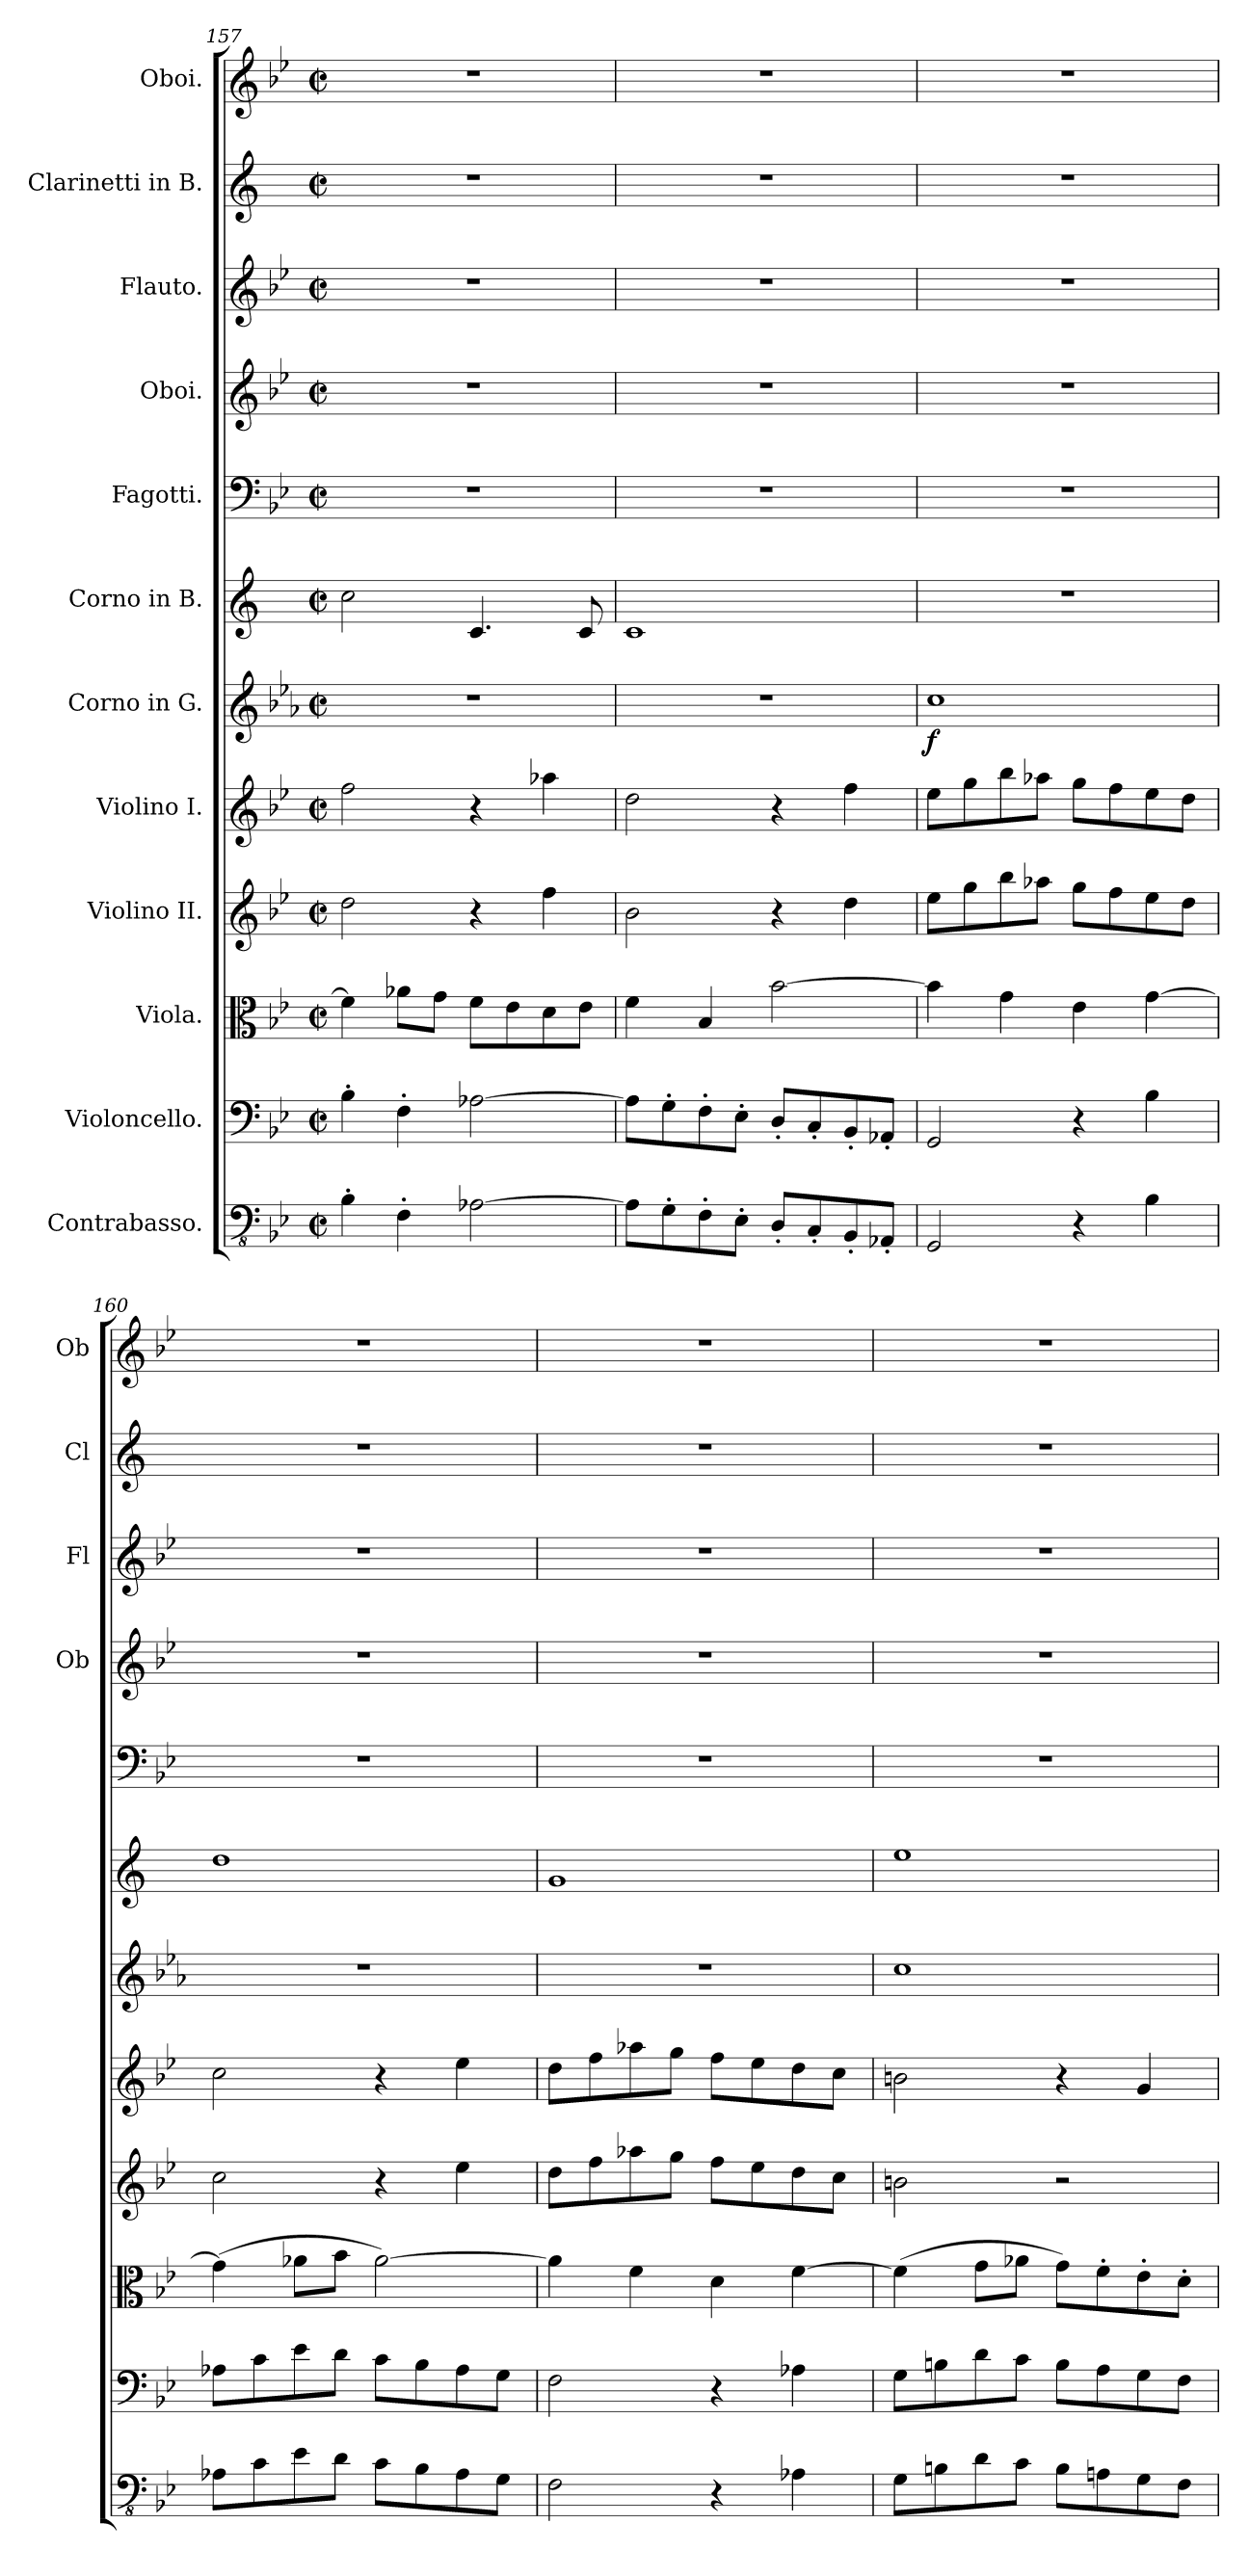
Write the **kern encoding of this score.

**kern	**kern	**kern	**kern	**kern	**kern	**dynam	**kern	**kern	**kern	**kern	**kern	**kern
*part12	*part11	*part10	*part9	*part8	*part7	*part7	*part6	*part5	*part4	*part3	*part2	*part1
*staff12	*staff11	*staff10	*staff9	*staff8	*staff7	*staff7	*staff6	*staff5	*staff4	*staff3	*staff2	*staff1
*I"Contrabasso.	*I"Violoncello.	*I"Viola.	*I"Violino II.	*I"Violino I.	*I"Corno in G.	*	*I"Corno in B.	*I"Fagotti.	*I"Oboi.	*I"Flauto.	*I"Clarinetti in B.	*I"Oboi.
*	*	*	*	*	*	*	*	*	*I'Ob	*I'Fl	*I'Cl	*I'Ob
*clefFv4	*clefF4	*clefC3	*clefG2	*clefG2	*clefG2	*	*clefG2	*clefF4	*clefG2	*clefG2	*clefG2	*clefG2
*	*	*	*	*	*ITrd3c5	*	*ITrd1c2	*	*	*	*ITrd1c2	*
*k[b-e-]	*k[b-e-]	*k[b-e-]	*k[b-e-]	*k[b-e-]	*k[b-e-]	*	*k[b-e-]	*k[b-e-]	*k[b-e-]	*k[b-e-]	*k[b-e-]	*k[b-e-]
*M2/2	*M2/2	*M2/2	*M2/2	*M2/2	*M2/2	*	*M2/2	*M2/2	*M2/2	*M2/2	*M2/2	*M2/2
*met(c|)	*met(c|)	*met(c|)	*met(c|)	*met(c|)	*met(c|)	*	*met(c|)	*met(c|)	*met(c|)	*met(c|)	*met(c|)	*met(c|)
=157	=157	=157	=157	=157	=157	=157	=157	=157	=157	=157	=157	=157
4BB-'\	4B-'\	4f\]	2dd\	2ff\	1r	.	2b-\	1r	1r	1r	1r	1r
4FF'\	4F'\	8a-X\L	.	.	.	.	.	.	.	.	.	.
.	.	8g\J	.	.	.	.	.	.	.	.	.	.
[2AA-X\	[2A-X\	8f\L	4r	4r	.	.	4.B-/	.	.	.	.	.
.	.	8e-\	.	.	.	.	.	.	.	.	.	.
.	.	8d\	4ff\	4aa-X\	.	.	.	.	.	.	.	.
.	.	8e-\J	.	.	.	.	8B-/	.	.	.	.	.
!!LO:PB:g=z
=158	=158	=158	=158	=158	=158	=158	=158	=158	=158	=158	=158	=158
8AA-\L]	8A-\L]	4f\	2b-\	2dd\	1r	.	1B-	1r	1r	1r	1r	1r
8GG'\	8G'\	.	.	.	.	.	.	.	.	.	.	.
8FF'\	8F'\	4B-/	.	.	.	.	.	.	.	.	.	.
8EE-'\J	8E-'\J	.	.	.	.	.	.	.	.	.	.	.
8DD'/L	8D'/L	[2b-\	4r	4r	.	.	.	.	.	.	.	.
8CC'/	8C'/	.	.	.	.	.	.	.	.	.	.	.
8BBB-'/	8BB-'/	.	4dd\	4ff\	.	.	.	.	.	.	.	.
8AAA-X'/J	8AA-X'/J	.	.	.	.	.	.	.	.	.	.	.
=159	=159	=159	=159	=159	=159	=159	=159	=159	=159	=159	=159	=159
!	!	!	!	!	!	!LO:DY:b	!	!	!	!	!	!
2GGG/	2GG/	4b-\]	8ee-\L	8ee-\L	1g	f	1r	1r	1r	1r	1r	1r
.	.	.	8gg\	8gg\	.	.	.	.	.	.	.	.
.	.	4g\	8bb-\	8bb-\	.	.	.	.	.	.	.	.
.	.	.	8aa-X\J	8aa-X\J	.	.	.	.	.	.	.	.
4r	4r	4e-\	8gg\L	8gg\L	.	.	.	.	.	.	.	.
.	.	.	8ff\	8ff\	.	.	.	.	.	.	.	.
4BB-\	4B-\	[4g\	8ee-\	8ee-\	.	.	.	.	.	.	.	.
.	.	.	8dd\J	8dd\J	.	.	.	.	.	.	.	.
=160	=160	=160	=160	=160	=160	=160	=160	=160	=160	=160	=160	=160
8AA-X\L	8A-X\L	(>4g\]	2cc\	2cc\	1r	.	1cc	1r	1r	1r	1r	1r
8C\	8c\	.	.	.	.	.	.	.	.	.	.	.
8E-\	8e-\	8a-X\L	.	.	.	.	.	.	.	.	.	.
8D\J	8d\J	8b-\J	.	.	.	.	.	.	.	.	.	.
8C\L	8c\L	[2a-\)	4r	4r	.	.	.	.	.	.	.	.
8BB-\	8B-\	.	.	.	.	.	.	.	.	.	.	.
8AA-\	8A-\	.	4ee-\	4ee-\	.	.	.	.	.	.	.	.
8GG\J	8G\J	.	.	.	.	.	.	.	.	.	.	.
=161	=161	=161	=161	=161	=161	=161	=161	=161	=161	=161	=161	=161
2FF\	2F\	4a-\]	8dd\L	8dd\L	1r	.	1f	1r	1r	1r	1r	1r
.	.	.	8ff\	8ff\	.	.	.	.	.	.	.	.
.	.	4f\	8aa-X\	8aa-X\	.	.	.	.	.	.	.	.
.	.	.	8gg\J	8gg\J	.	.	.	.	.	.	.	.
4r	4r	4d\	8ff\L	8ff\L	.	.	.	.	.	.	.	.
.	.	.	8ee-\	8ee-\	.	.	.	.	.	.	.	.
4AA-X\	4A-X\	[4f\	8dd\	8dd\	.	.	.	.	.	.	.	.
.	.	.	8cc\J	8cc\J	.	.	.	.	.	.	.	.
=162	=162	=162	=162	=162	=162	=162	=162	=162	=162	=162	=162	=162
8GG\L	8G\L	(>4f\]	2bn\	2bn\	1g	.	1dd	1r	1r	1r	1r	1r
8BBn\	8Bn\	.	.	.	.	.	.	.	.	.	.	.
8D\	8d\	8g\L	.	.	.	.	.	.	.	.	.	.
8C\J	8c\J	8a-X\J	.	.	.	.	.	.	.	.	.	.
8BB\L	8B\L	8g\L)	2r	4r	.	.	.	.	.	.	.	.
8AAn\	8A\	8f'\	.	.	.	.	.	.	.	.	.	.
8GG\	8G\	8e-'\	.	4g/	.	.	.	.	.	.	.	.
8FF\J	8F\J	8d'\J	.	.	.	.	.	.	.	.	.	.
=	=	=	=	=	=	=	=	=	=	=	=	=
*-	*-	*-	*-	*-	*-	*-	*-	*-	*-	*-	*-	*-
